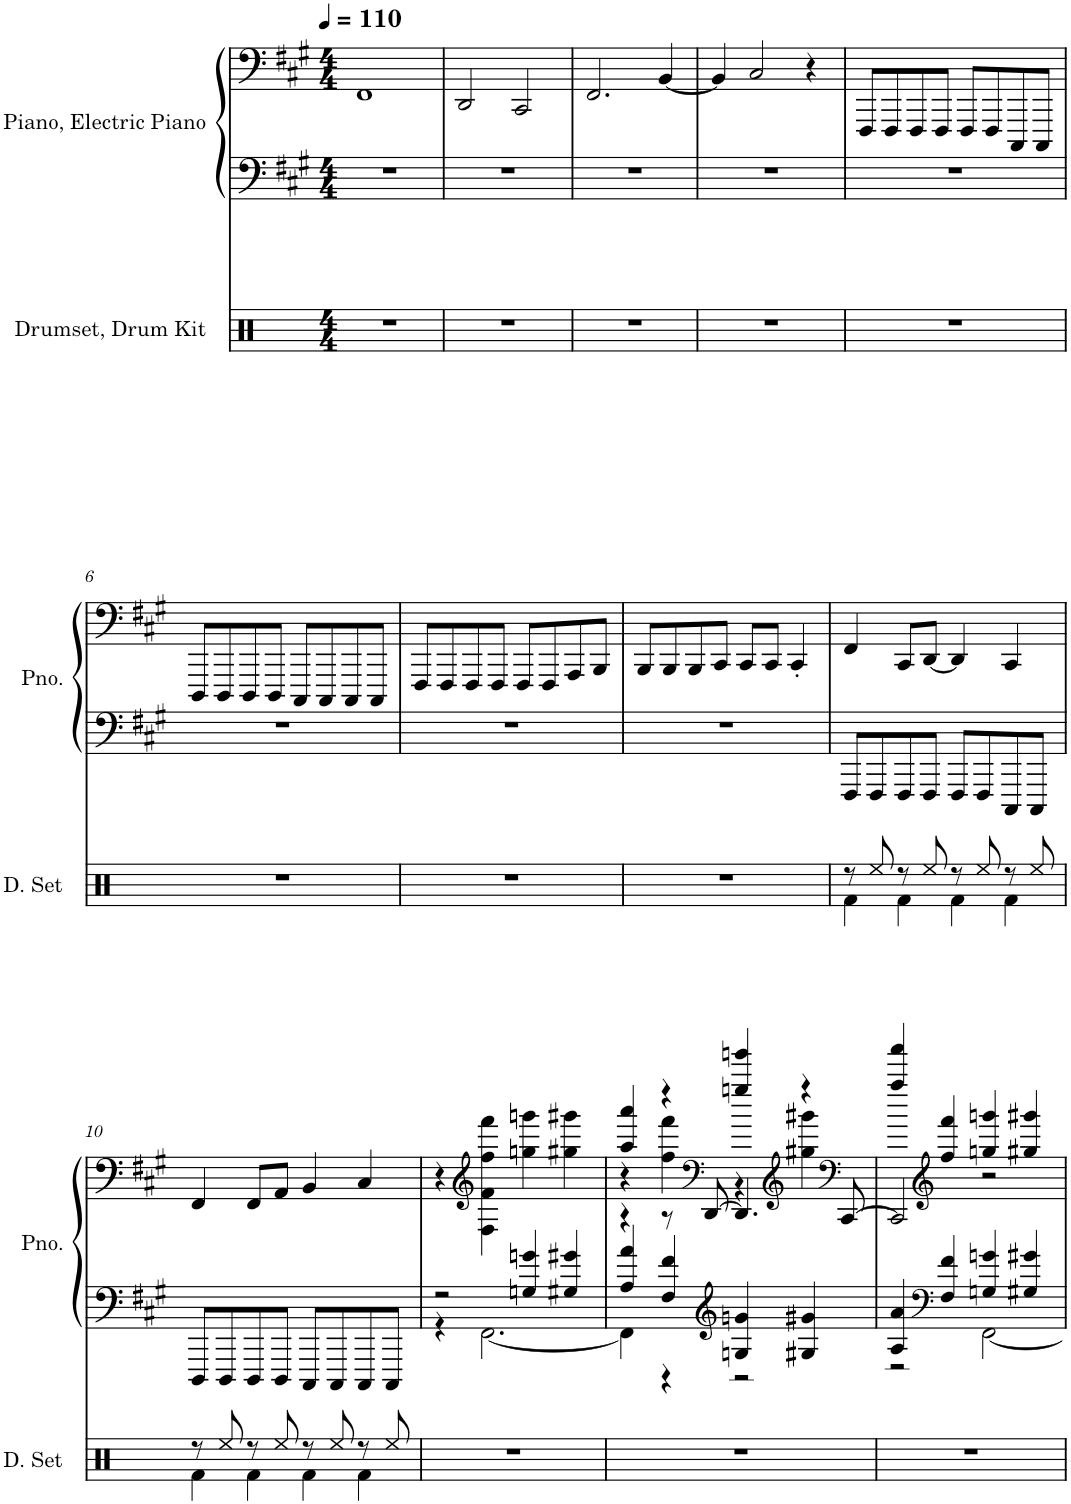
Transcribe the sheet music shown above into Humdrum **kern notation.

**kern	**kern	**kern
*part2	*part1	*part1
*staff3	*staff2	*staff1
*I"Drumset, Drum Kit	*I"Piano, Electric Piano	*
*I'D. Set	*I'Pno.	*
*clefX	*clefF4	*clefF4
*k[]	*k[f#c#g#]	*k[f#c#g#]
*M4/4	*M4/4	*M4/4
*MM110	*MM110	*MM110
=1	=1	=1
1r	1r	1FF#
=2	=2	=2
1r	1r	2DD/
.	.	2CC#/
=3	=3	=3
1r	1r	2.FF#/
.	.	[4BB/
=4	=4	=4
1r	1r	4BB/]
.	.	2C#/
.	.	4r
=5	=5	=5
1r	1r	8FFF#/L
.	.	8FFF#/
.	.	8FFF#/
.	.	8FFF#/J
.	.	8FFF#/L
.	.	8FFF#/
.	.	8CCC#/
.	.	8CCC#/J
!!LO:LB:g=z
=6	=6	=6
1r	1r	8DDD/L
.	.	8DDD/
.	.	8DDD/
.	.	8DDD/J
.	.	8CCC#/L
.	.	8CCC#/
.	.	8CCC#/
.	.	8CCC#/J
=7	=7	=7
1r	1r	8FFF#/L
.	.	8FFF#/
.	.	8FFF#/
.	.	8FFF#/J
.	.	8FFF#/L
.	.	8FFF#/
.	.	8AAA/
.	.	8BBB/J
=8	=8	=8
1r	1r	8BBB/L
.	.	8BBB/
.	.	8BBB/
.	.	8CC#/J
.	.	8CC#/L
.	.	8CC#/J
.	.	4CC#'/
=9	=9	=9
*^	*	*
8r	4Rf\	8FFF#/L	4FF#/
8Ree/	.	8FFF#/	.
8r	4Rf\	8FFF#/	8CC#/L
8Ree/	.	8FFF#/J	[8DD/J
8r	4Rf\	8FFF#/L	4DD/]
8Ree/	.	8FFF#/	.
8r	4Rf\	8CCC#/	4CC#/
8Ree/	.	8CCC#/J	.
!!LO:LB:g=z
=10	=10	=10	=10
8r	4Rf\	8DDD/L	4FF#/
8Ree/	.	8DDD/	.
8r	4Rf\	8DDD/	8FF#/L
8Ree/	.	8DDD/J	8AA/J
8r	4Rf\	8CCC#/L	4BB/
8Ree/	.	8CCC#/	.
8r	4Rf\	8CCC#/	4C#/
8Ree/	.	8CCC#/J	.
*v	*v	*	*
=11	=11	=11
*	*^	*
1r	2r	4r	4r
*	*	*	*clefG2
.	.	[2.FF#\	4F#\ 4f#\ 4ff#\ 4fff#\
.	4Gn/ 4gn/	.	4ggn\ 4gggn\
.	4G#X/ 4g#X/	.	4gg#X\ 4ggg#X\
=12	=12	=12	=12
*	*	*	*^
*	*	*	*	*^
1r	4A/ 4a/	4FF#\]	4aa/ 4aaa/	4r	4r
.	4F#/ 4f#/	4r	4r	4ff#\ 4fff#\	8r
*	*	*	*clefF4	*	*
.	.	.	.	.	[8DD/
*	*clefG2	*	*	*	*
.	4Gn/ 4gn/	2r	4ggn/ 4gggn/	4r	4.DD/]
*	*	*	*clefG2	*	*
.	4G#X/ 4g#X/	.	4r	4gg#X\ 4ggg#X\	.
*	*	*	*clefF4	*	*
.	.	.	.	.	[8CC#/
*	*	*	*	*v	*v
=13	=13	=13	=13	=13
1r	4A/ 4a/	2r	4aa/ 4aaa/	2CC#/]
*	*clefF4	*	*clefG2	*
.	4F#/ 4f#/	.	4ff#/ 4fff#/	.
.	4Gn/ 4gn/	[2FF#\	4ggn/ 4gggn/	2r
.	4G#X/ 4g#X/	.	4gg#X/ 4ggg#X/	.
*	*v	*v	*	*
*	*	*v	*v
=	=	=
*-	*-	*-
